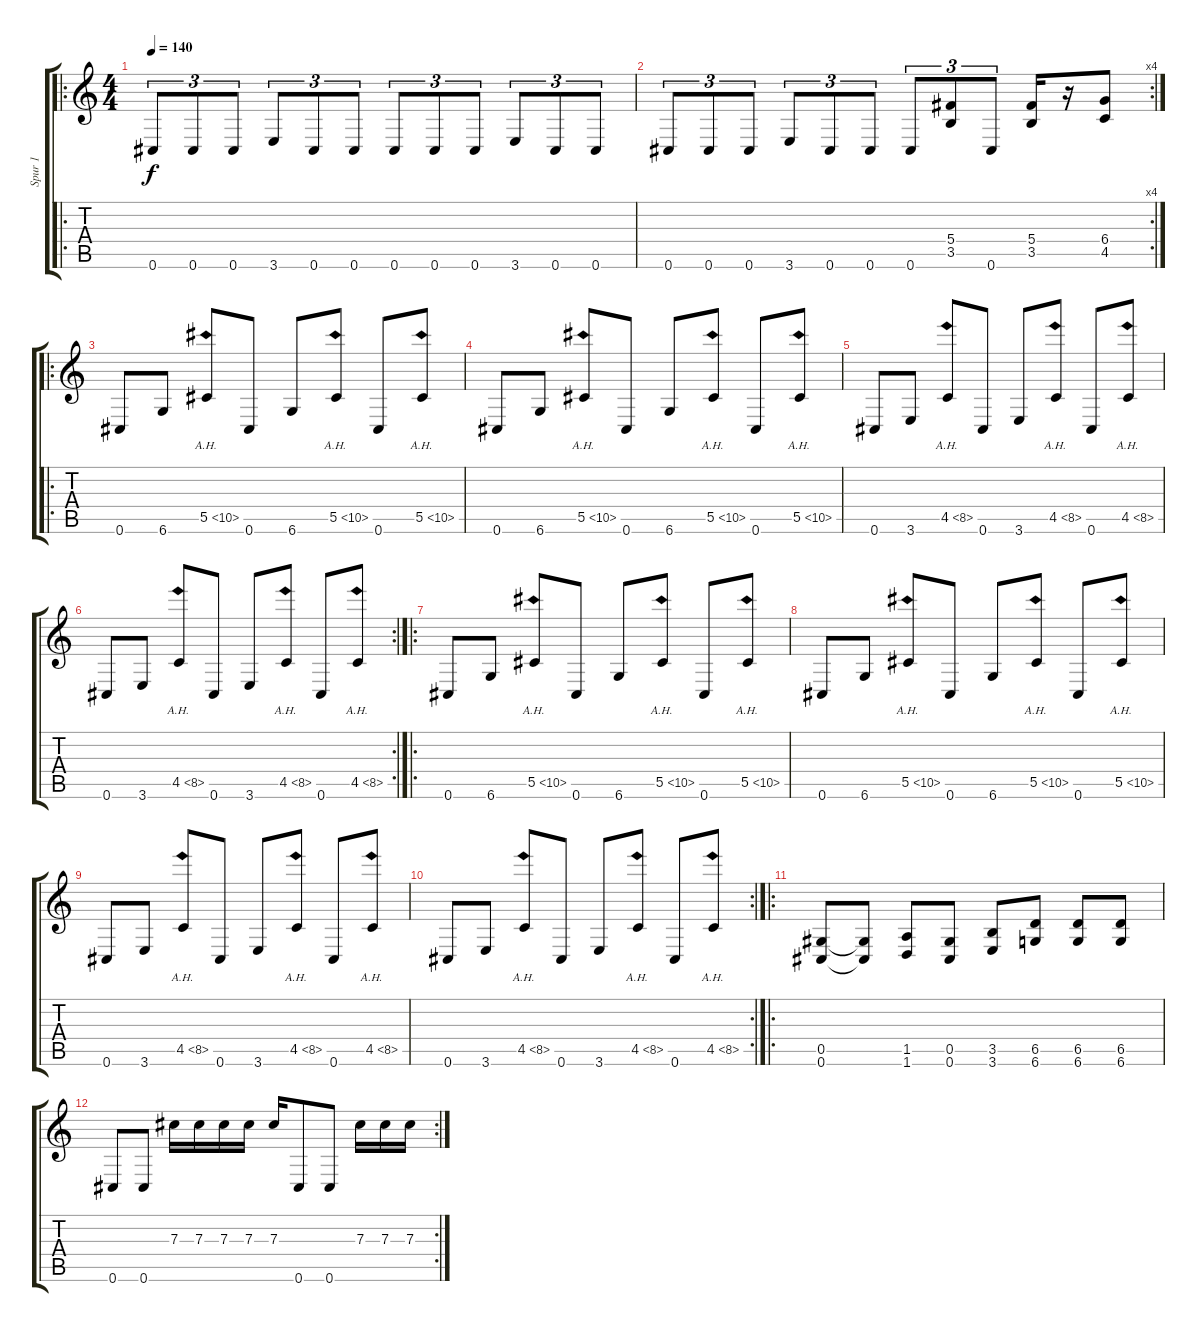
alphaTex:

\track ("Spur 1" "Spur 1") {instrument distortionguitar}
\staff {score tabs}
\tuning (Eb4 Bb3 Gb3 Db3 Ab2 Db2) {hide}
\ro
\ts (4 4)
\tempo 140
\clef g2
\ks c
0.6.8{tu (3 2) dy f} 0.6.8{tu (3 2)} 0.6.8{tu (3 2)} 3.6.8{tu (3 2)} 0.6.8{tu (3 2)} 0.6.8{tu (3 2)} 0.6.8{tu (3 2)} 0.6.8{tu (3 2)} 0.6.8{tu (3 2)} 3.6.8{tu (3 2)} 0.6.8{tu (3 2)} 0.6.8{tu (3 2)} |
\rc 4
0.6.8{tu (3 2)} 0.6.8{tu (3 2)} 0.6.8{tu (3 2)} 3.6.8{tu (3 2)} 0.6.8{tu (3 2)} 0.6.8{tu (3 2)} 0.6.8{tu (3 2)} (5.4 3.5).8{tu (3 2)} 0.6.8{tu (3 2)} (5.4 3.5).16 r.16 (6.4 4.5).8 |
\ro
0.6.8 6.6.8 5.5{ah 5}.8 0.6.8 6.6.8 5.5{ah 5}.8 0.6.8 5.5{ah 5}.8 |
0.6.8 6.6.8 5.5{ah 5}.8 0.6.8 6.6.8 5.5{ah 5}.8 0.6.8 5.5{ah 5}.8 |
0.6.8 3.6.8 4.5{ah 4}.8 0.6.8 3.6.8 4.5{ah 4}.8 0.6.8 4.5{ah 4}.8 |
\rc 2
0.6.8 3.6.8 4.5{ah 4}.8 0.6.8 3.6.8 4.5{ah 4}.8 0.6.8 4.5{ah 4}.8 |
\ro
0.6.8 6.6.8 5.5{ah 5}.8 0.6.8 6.6.8 5.5{ah 5}.8 0.6.8 5.5{ah 5}.8 |
0.6.8 6.6.8 5.5{ah 5}.8 0.6.8 6.6.8 5.5{ah 5}.8 0.6.8 5.5{ah 5}.8 |
0.6.8 3.6.8 4.5{ah 4}.8 0.6.8 3.6.8 4.5{ah 4}.8 0.6.8 4.5{ah 4}.8 |
\rc 2
0.6.8 3.6.8 4.5{ah 4}.8 0.6.8 3.6.8 4.5{ah 4}.8 0.6.8 4.5{ah 4}.8 |
\ro
(0.5 0.6).8 (0.5{t} 0.6{t}).8 (1.5 1.6).8 (0.5 0.6).8 (3.5 3.6).8 (6.5 6.6).8 (6.5 6.6).8 (6.5 6.6).8 |
\rc 2
0.6.8 0.6.8 7.3.16 7.3.16 7.3.16 7.3.16 7.3.16 0.6.8 0.6.8 7.3.16 7.3.16 7.3.16
